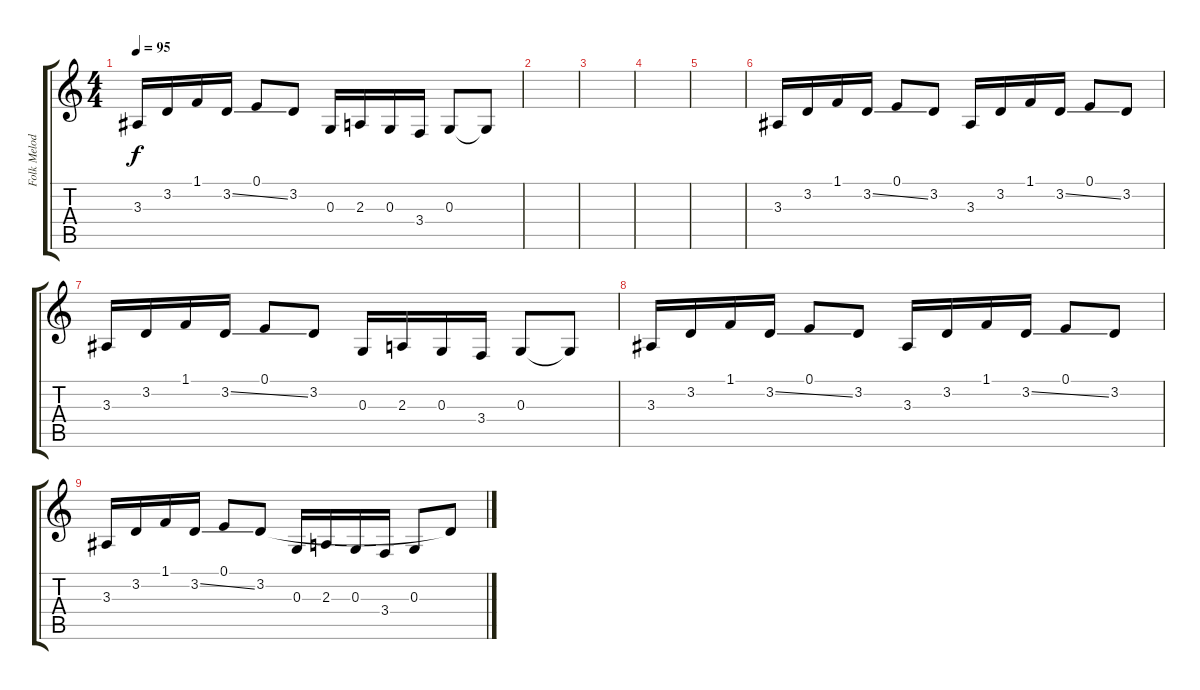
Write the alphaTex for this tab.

\track ("Folk Melody Track" "Folk Melod") {instrument flute}
\staff {score tabs}
\tuning (E4 B3 G3 D3 A2 E2) {hide}
\ts (4 4)
\tempo 95
\clef g2
\ks c
3.3.16{dy f} 3.2.16 1.1.16 3.2{ss}.16 0.1.8 3.2.8 0.3.16 2.3.16 0.3.16 3.4.16 0.3.8 0.3{t}.8 |
|
|
|
|
3.3.16 3.2.16 1.1.16 3.2{ss}.16 0.1.8 3.2.8 3.3.16 3.2.16 1.1.16 3.2{ss}.16 0.1.8 3.2.8 |
3.3.16 3.2.16 1.1.16 3.2{ss}.16 0.1.8 3.2.8 0.3.16 2.3.16 0.3.16 3.4.16 0.3.8 0.3{t}.8 |
3.3.16 3.2.16 1.1.16 3.2{ss}.16 0.1.8 3.2.8 3.3.16 3.2.16 1.1.16 3.2{ss}.16 0.1.8 3.2.8 |
3.3.16 3.2.16 1.1.16 3.2{ss}.16 0.1.8 3.2.8 0.3.16 2.3.16 0.3.16 3.4.16 0.3.8 3.2{t}.8
